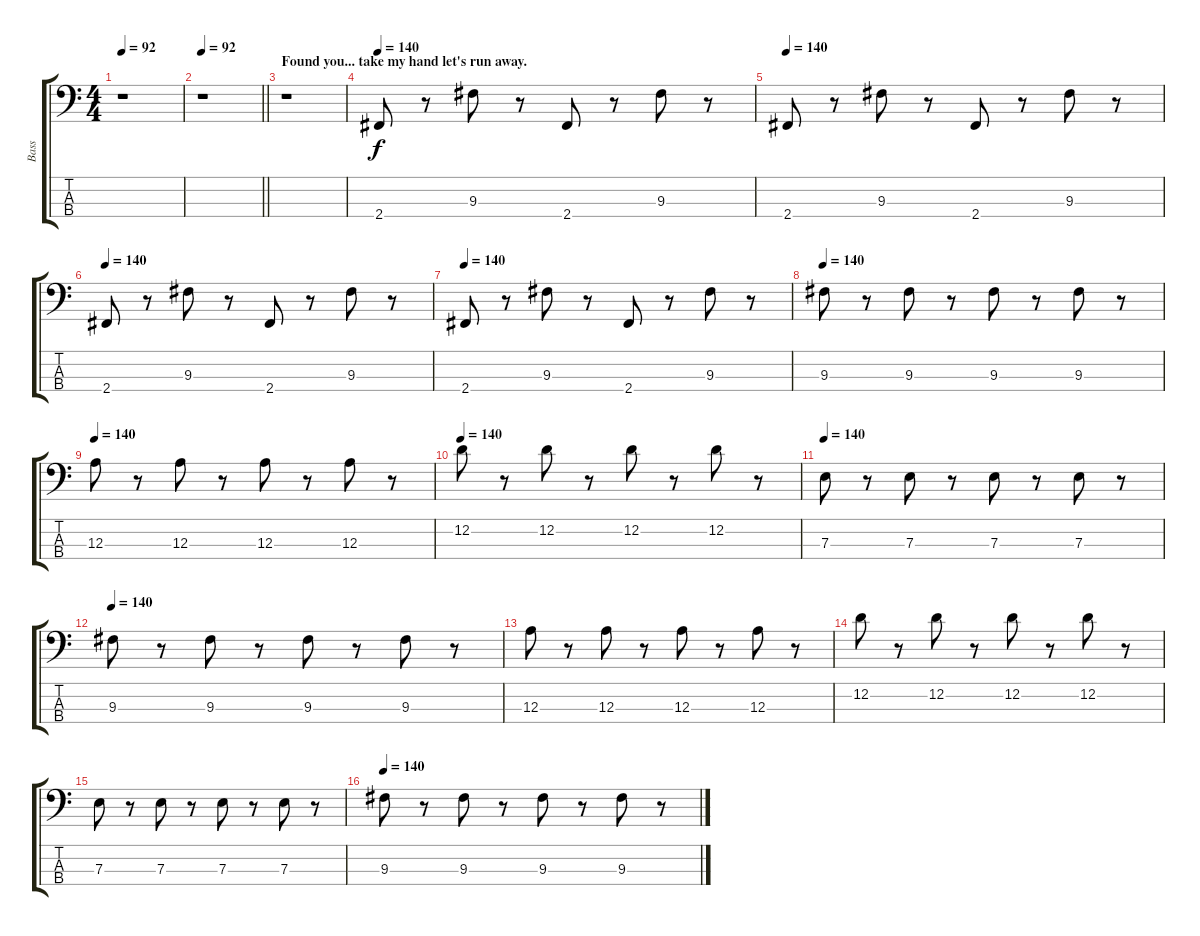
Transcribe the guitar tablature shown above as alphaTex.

\track ("Bass" "Bass") {instrument fretlessbass}
\staff {score tabs}
\tuning (G2 D2 A1 E1) {hide}
\ts (4 4)
\tempo 92
\clef f4
\ks c
r.1{dy f} |
\tempo 92
\barLineRight lightlight
r.1 |
\section ("" "Found you... take my hand let's run away.")
r.1 |
\tempo 140
2.4.8{instrument fretlessbass} r.8 9.3.8 r.8 2.4.8 r.8 9.3.8 r.8 |
\tempo 140
2.4.8{instrument fretlessbass} r.8 9.3.8 r.8 2.4.8 r.8 9.3.8 r.8 |
\tempo 140
2.4.8{instrument fretlessbass} r.8 9.3.8 r.8 2.4.8 r.8 9.3.8 r.8 |
\tempo 140
2.4.8{instrument fretlessbass} r.8 9.3.8 r.8 2.4.8 r.8 9.3.8 r.8 |
\tempo 140
9.3.8{instrument fretlessbass} r.8 9.3.8 r.8 9.3.8 r.8 9.3.8 r.8 |
\tempo 140
12.3.8 r.8 12.3.8 r.8 12.3.8 r.8 12.3.8 r.8 |
\tempo 140
12.2.8 r.8 12.2.8 r.8 12.2.8 r.8 12.2.8 r.8 |
\tempo 140
7.3.8 r.8 7.3.8 r.8 7.3.8 r.8 7.3.8 r.8 |
\tempo 140
9.3.8{instrument fretlessbass} r.8 9.3.8 r.8 9.3.8 r.8 9.3.8 r.8 |
12.3.8 r.8 12.3.8 r.8 12.3.8 r.8 12.3.8 r.8 |
12.2.8 r.8 12.2.8 r.8 12.2.8 r.8 12.2.8 r.8 |
7.3.8 r.8 7.3.8 r.8 7.3.8 r.8 7.3.8 r.8 |
\tempo 140
9.3.8{instrument fretlessbass} r.8 9.3.8 r.8 9.3.8 r.8 9.3.8 r.8
